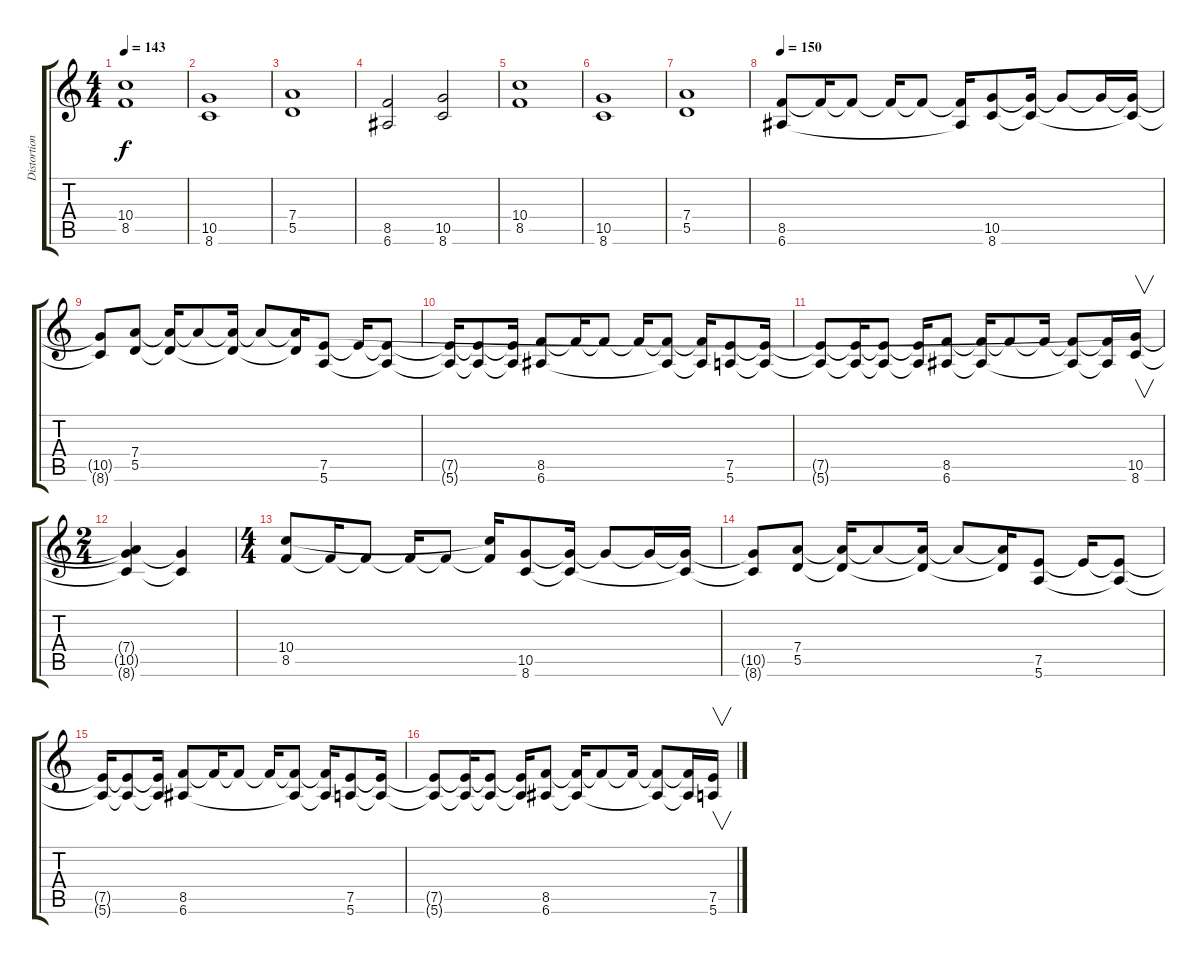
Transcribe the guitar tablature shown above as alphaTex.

\track ("Distortion" "Distortion") {instrument distortionguitar}
\staff {score tabs}
\tuning (E4 B3 G3 D3 A2 E2) {hide}
\ts (4 4)
\tempo 143
\clef g2
\ks c
(10.4 8.5).1{dy f} |
(10.5 8.6).1 |
(7.4 5.5).1 |
(8.5 6.6).2 (10.5 8.6).2 |
(10.4 8.5).1 |
(10.5 8.6).1 |
(7.4 5.5).1 |
\tempo 150
(8.5 6.6).8 8.5{t}.16 8.5{t}.8 8.5{t}.16 8.5{t}.8 (8.5{t} 6.6{t}).16 (10.5 8.6).8 (10.5{t} 8.6{t}).16 10.5{t}.8 10.5{t}.16 (10.5{t} 8.6{t}).16 |
(10.5{t} 8.6{t}).8 (7.4 5.5).8 (7.4{t} 5.5{t}).16 7.4{t}.8 (7.4{t} 5.5{t}).16 7.4{t}.8 (7.4{t} 5.5{t}).16 (7.5 5.6).8 7.5{t}.16 (7.5{t} 5.6{t}).8 |
(7.5{t} 5.6{t}).16 (7.5{t} 5.6{t}).8 (7.5{t} 5.6{t}).16 (8.5 6.6).8 8.5{t}.16 8.5{t}.8 8.5{t}.16 (8.5{t} 6.6{t}).8 (8.5{t} 6.6{t}).16 (7.5 5.6).8 (7.5{t} 5.6{t}).16 |
(7.5{t} 5.6{t}).8 (7.5{t} 5.6{t}).16 (7.5{t} 5.6{t}).8 (7.5{t} 5.6{t}).16 (8.5 6.6).8 (8.5{t} 6.6{t}).16 8.5{t}.8 8.5{t}.16 (8.5{t} 6.6{t}).8 (8.5{t} 6.6{t}).16 (10.5 8.6).16{v} |
\ts (2 4)
(7.4{t} 10.5{t} 8.6{t}).4 (10.5{t} 8.6{t}).4 |
\ts (4 4)
(10.4 8.5).8 8.5{t}.16 8.5{t}.8 8.5{t}.16 8.5{t}.8 (10.4{t} 8.5{t}).16 (10.5 8.6).8 (10.5{t} 8.6{t}).16 10.5{t}.8 10.5{t}.16 (10.5{t} 8.6{t}).16 |
(10.5{t} 8.6{t}).8 (7.4 5.5).8 (7.4{t} 5.5{t}).16 7.4{t}.8 (7.4{t} 5.5{t}).16 7.4{t}.8 (7.4{t} 5.5{t}).16 (7.5 5.6).8 7.5{t}.16 (7.5{t} 5.6{t}).8 |
(7.5{t} 5.6{t}).16 (7.5{t} 5.6{t}).8 (7.5{t} 5.6{t}).16 (8.5 6.6).8 8.5{t}.16 8.5{t}.8 8.5{t}.16 (8.5{t} 6.6{t}).8 (8.5{t} 6.6{t}).16 (7.5 5.6).8 (7.5{t} 5.6{t}).16 |
(7.5{t} 5.6{t}).8 (7.5{t} 5.6{t}).16 (7.5{t} 5.6{t}).8 (7.5{t} 5.6{t}).16 (8.5 6.6).8 (8.5{t} 6.6{t}).16 8.5{t}.8 8.5{t}.16 (8.5{t} 6.6{t}).8 (8.5{t} 6.6{t}).16 (7.5 5.6).16{v}
